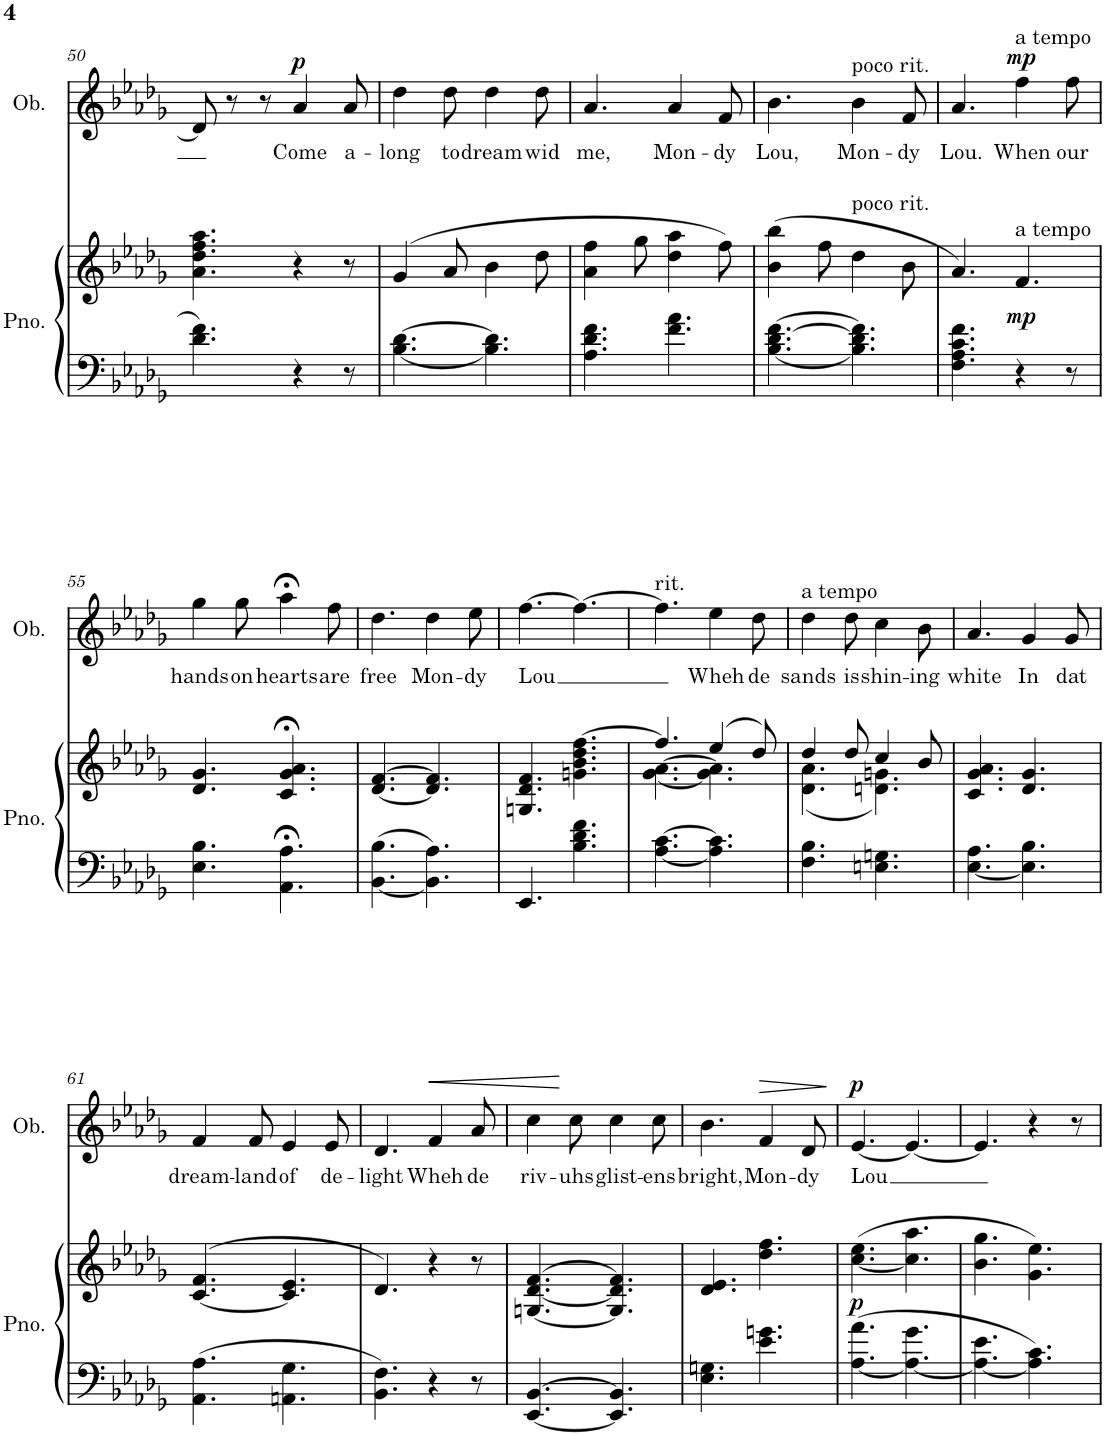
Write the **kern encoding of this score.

**kern	**kern	**dynam	**kern	**text	**dynam
*part2	*part2	*part2	*part1	*part1	*part1
*staff3	*staff2	*staff2/3	*staff1	*staff1	*staff1
*I"Piano	*	*	*I"Oboe	*	*
*I'Pno.	*	*	*I'Ob.	*	*
!!LO:PB:g=z
*clefF4	*clefG2	*	*clefG2	*	*
*k[b-e-a-d-g-]	*k[b-e-a-d-g-]	*	*k[b-e-a-d-g-]	*	*
*M6/8	*M6/8	*	*M6/8	*	*
=50	=50	=50	=50	=50	=50
4.d-\ 4.f\	4.a-\ 4.dd-\ 4.ff\ 4.aa-\	.	8d-/]	.	.
.	.	.	8r	.	.
.	.	.	8r	.	.
!	!	!	!	!LO:LY:b	!LO:DY:a
4r	4r	.	4a-/	Come	p
!	!	!	!	!LO:LY:b	!
8r	8r	.	8a-/	a-	.
=51	=51	=51	=51	=51	=51
!	!	!	!	!LO:LY:b	!
[4.B-\ [4.d-\	(4g-/	.	4dd-\	-long	.
!	!	!	!	!LO:LY:b	!
.	8a-/	.	8dd-\	to	.
!	!	!	!	!LO:LY:b	!
4.B-\] 4.d-\]	4b-\	.	4dd-\	dream	.
!	!	!	!	!LO:LY:b	!
.	8dd-\	.	8dd-\	wid	.
=52	=52	=52	=52	=52	=52
!	!	!	!	!LO:LY:b	!
4.A-\ 4.d-\ 4.f\	4a-\ 4ff\	.	4.a-/	me,	.
.	8gg-\	.	.	.	.
!	!	!	!	!LO:LY:b	!
4.f\ 4.a-\	4dd-\ 4aa-\	.	4a-/	Mon-	.
!	!	!	!	!LO:LY:b	!
.	8ff\)	.	8f/	-dy	.
=53	=53	=53	=53	=53	=53
!	!	!	!	!LO:LY:b	!
[4.B-\ [4.d-\ [4.f\	(4b-\ 4bb-\	.	4.b-\	Lou,	.
.	8ff\	.	.	.	.
!	!	!	!LO:TX:a:t=poco rit.	!	!
!	!LO:TX:a:t=poco rit.	!	!	!	!
!	!	!	!	!LO:LY:b	!
4.B-\] 4.d-\] 4.f\]	4dd-\	.	4b-\	Mon-	.
!	!	!	!	!LO:LY:b	!
.	8b-\	.	8f/	-dy	.
=54	=54	=54	=54	=54	=54
!	!	!	!	!LO:LY:b	!
4.F\ 4.A-\ 4.c\ 4.f\	4.a-/)	.	4.a-/	Lou.	.
!	!	!	!LO:TX:a:t=a tempo	!	!
!	!LO:TX:a:t=a tempo	!	!	!	!
!	!	!LO:DY:b	!	!LO:LY:b	!LO:DY:a
4r	4.f/	mp	4ff\	When	mp
!	!	!	!	!LO:LY:b	!
8r	.	.	8ff\	our	.
!!LO:LB:g=z
=55	=55	=55	=55	=55	=55
!	!	!	!	!LO:LY:b	!
4.E-\ 4.B-\	4.d-/ 4.g-/	.	4gg-\	hands	.
!	!	!	!	!LO:LY:b	!
.	.	.	8gg-\	on	.
!	!	!	!	!LO:LY:b	!
4.AA-\;< 4.A-\;<	4.c/;< 4.g-/;< 4.a-/;<	.	4aa-;<\	hearts	.
!	!	!	!	!LO:LY:b	!
.	.	.	8ff\	are	.
=56	=56	=56	=56	=56	=56
!	!	!	!	!LO:LY:b	!
[4.BB-\ 4.B-\	[4.d-/ [4.f/	.	4.dd-\	free	.
!	!	!	!	!LO:LY:b	!
4.BB-\] 4.A-\	4.d-/] 4.f/]	.	4dd-\	Mon-	.
!	!	!	!	!LO:LY:b	!
.	.	.	8ee-\	-dy	.
=57	=57	=57	=57	=57	=57
!	!	!	!	!LO:LY:b	!
4.EE-/	4.Gn/ 4.d-/ 4.f/	.	[4.ff\	Lou	.
4.B-\ 4.d-\ 4.f\	4.gn\ 4.b-\ 4.dd-\ [4.ff\	.	4.ff\_	.	.
=58	=58	=58	=58	=58	=58
*	*^	*	*	*	*
!	!	!	!	!LO:TX:a:t=rit.	!	!
[4.A-\ [4.c\	4.ff/]	[4.g-\ [>4.a-\	.	4.ff\]	.	.
!	!	!	!	!	!LO:LY:b	!
4.A-\] 4.c\]	(4ee-/	4.g-\] 4.a-\]	.	4ee-\	Wheh	.
!	!	!	!	!	!LO:LY:b	!
.	8dd-/)	.	.	8dd-\	de	.
=59	=59	=59	=59	=59	=59	=59
!	!	!	!	!LO:TX:a:t=a tempo	!	!
!	!	!	!	!	!LO:LY:b	!
4.F\ 4.B-\	4dd-/	(4.d-\ 4.a-\	.	4dd-\	sands	.
!	!	!	!	!	!LO:LY:b	!
.	8dd-/	.	.	8dd-\	is	.
!	!	!	!	!	!LO:LY:b	!
4.En\ 4.Gn\	4cc/	4.dn\ 4.gn\)	.	4cc\	shin-	.
!	!	!	!	!	!LO:LY:b	!
.	8b-/	.	.	8b-\	-ing	.
*	*v	*v	*	*	*	*
=60	=60	=60	=60	=60	=60
!	!	!	!	!LO:LY:b	!
[4.E-\ 4.A-\	4.c/ 4.g-/ 4.a-/	.	4.a-/	white	.
!	!	!	!	!LO:LY:b	!
4.E-\] 4.B-\	4.d-/ 4.g-/	.	4g-/	In	.
!	!	!	!	!LO:LY:b	!
.	.	.	8g-/	dat	.
!!LO:LB:g=z
=61	=61	=61	=61	=61	=61
!	!	!	!	!LO:LY:b	!
4.AA-\ 4.A-\	(>[4.c/ 4.f/	.	4f/	dream-	.
!	!	!	!	!LO:LY:b	!
.	.	.	8f/	-land	.
!	!	!	!	!LO:LY:b	!
4.AAn\ 4.G-\	4.c/] 4.e-/	.	4e-/	of	.
!	!	!	!	!LO:LY:b	!
.	.	.	8e-/	de-	.
=62	=62	=62	=62	=62	=62
!	!	!	!	!LO:LY:b	!
4.BB-\ 4.F\	4.d-/)	.	4.d-/	-light	.
!	!	!	!	!LO:LY:b	!LO:HP:b
4r	4r	.	4f/	Wheh	<
!	!	!	!	!LO:LY:b	!
8r	8r	.	8a-/	de	.
=63	=63	=63	=63	=63	=63
!	!	!	!	!LO:LY:b	!
[4.EE-/ [4.BB-/	[4.Gn/ [4.d-/ [4.f/	.	4cc\	riv-	.
!	!	!	!	!LO:LY:b	!
.	.	.	8cc\	-uhs	[
!	!	!	!	!LO:LY:b	!
4.EE-/] 4.BB-/]	4.G/] 4.d-/] 4.f/]	.	4cc\	glist-	.
!	!	!	!	!LO:LY:b	!
.	.	.	8cc\	-ens	.
=64	=64	=64	=64	=64	=64
!	!	!	!	!LO:LY:b	!
4.E-\ 4.Gn\	4.d-/ 4.e-/	.	4.b-\	bright,	.
!	!	!	!	!LO:LY:b	!LO:HP:b
4.e-\ 4.gn\	4.dd-\ 4.ff\	.	4f/	Mon-	>
!	!	!	!	!LO:LY:b	!
.	.	.	8d-/	-dy	.
.	.	.	.	.	]
=65	=65	=65	=65	=65	=65
!	!	!LO:DY:b	!	!LO:LY:b	!LO:DY:a
[4.A-\ 4.a-\	([4.cc\ 4.ee-\	p	[4.e-/	Lou	p
4.A-\_ 4.g-\	4.cc\] 4.aa-\	.	4.e-/_	.	.
=66	=66	=66	=66	=66	=66
4.A-\_ 4.e-\	4.b-\ 4.gg-\	.	4.e-/]	.	.
4.A-\] 4.c\	4.g-\ 4.ee-\)	.	4r	.	.
.	.	.	8r	.	.
=	=	=	=	=	=
*-	*-	*-	*-	*-	*-
